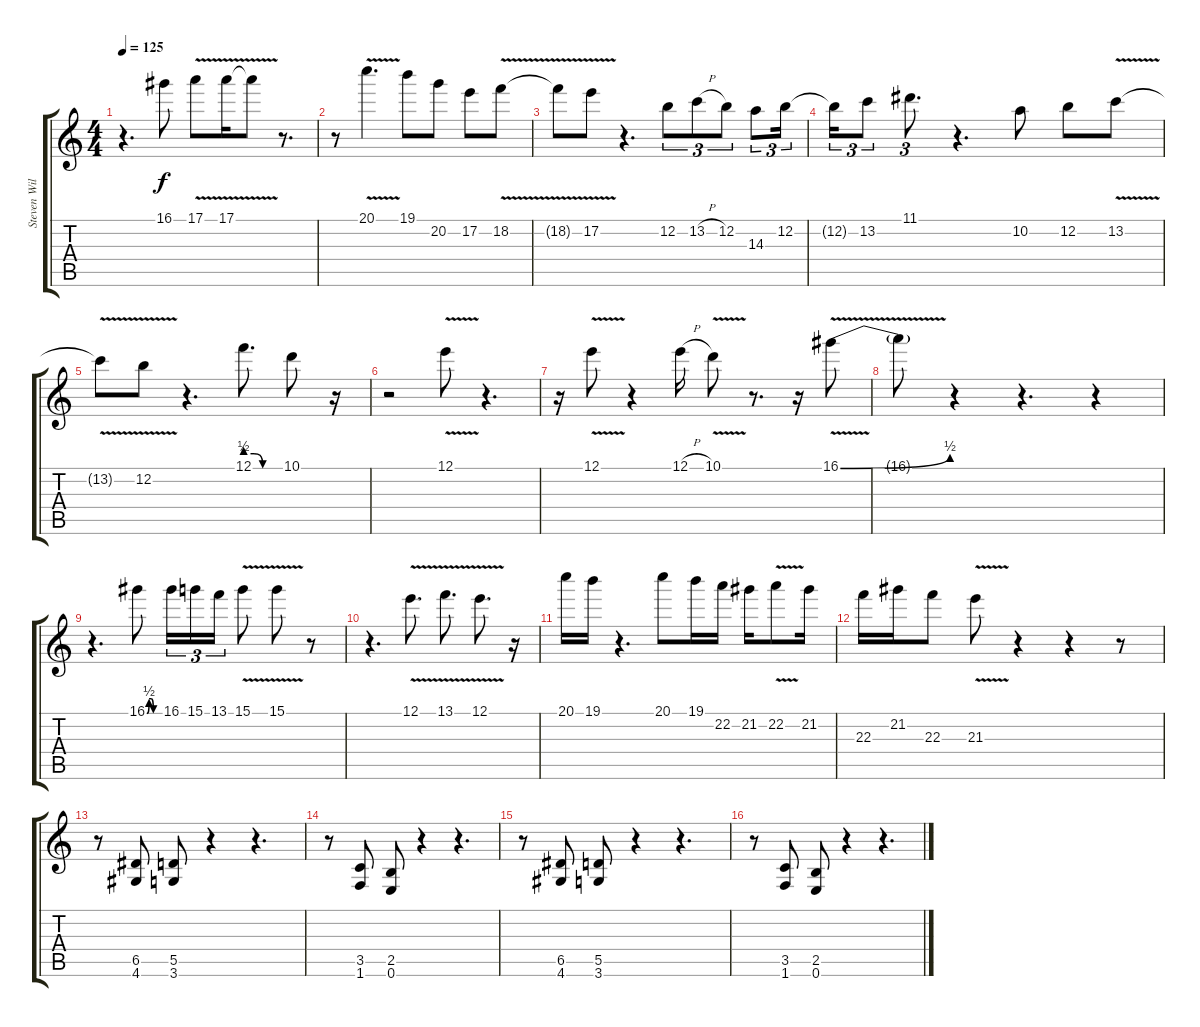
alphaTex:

\track ("Steven Wilson" "Steven Wil") {instrument distortionguitar}
\staff {score tabs}
\tuning (E4 B3 G3 D3 A2 E2) {hide}
\ts (4 4)
\tempo 125
\clef g2
\ks c
r.4{d dy f} 16.1.8 17.1{v}.8 17.1{v}.16 17.1{t}.8 r.8{d} |
r.8 20.1{v}.4{d} 19.1.8 20.2.8 17.2.8 18.2{v}.8 |
18.2{t}.8 17.2{v}.8 r.4{d} 12.2.8{tu (3 2)} 13.2{h}.8{tu (3 2)} 12.2.8{tu (3 2)} 14.3.8{tu (3 2)} 12.2.16{tu (3 2)} |
12.2{t}.16{tu (3 2)} 13.2.8{tu (3 2)} 11.1.8{d tu (3 2)} r.4{d} 10.2.8 12.2.8 13.2{v}.8 |
13.2{t}.8 12.2{v}.8 r.4{d} 12.1{be (custom 0 2 15 2 30 0 60 0)}.8{d} 10.1.8 r.16 |
r.2 12.1{v}.8 r.4{d} |
r.16 12.1{v}.8 r.4 12.1{h}.16 10.1{v}.8 r.8{d} r.16 16.1{be (bend 0 0 60 2) v}.8 |
16.1{t}.8 r.4 r.4{d} r.4 |
r.4{d} 16.1{be (custom 0 0 10 2 20 2 30 0 60 0)}.8 16.1.16{tu (3 2)} 15.1.16{tu (3 2)} 13.1.16{tu (3 2)} 15.1{v}.8 15.1{v}.8 r.8 |
r.4{d} 12.1{v}.8{d} 13.1{v}.8{d} 12.1{v}.8{d} r.16 |
20.1.16 19.1.16 r.4{d} 20.1.8 19.1.16 22.2.16 21.2.16 22.2{v}.8 21.2.16 |
22.3.16 21.2.16 22.3.8 21.3{v}.8 r.4 r.4 r.8 |
r.8 (6.5 4.6).8 (5.5 3.6).8 r.4 r.4{d} |
r.8 (3.5 1.6).8 (2.5 0.6).8 r.4 r.4{d} |
r.8 (6.5 4.6).8 (5.5 3.6).8 r.4 r.4{d} |
r.8 (3.5 1.6).8 (2.5 0.6).8 r.4 r.4{d}
